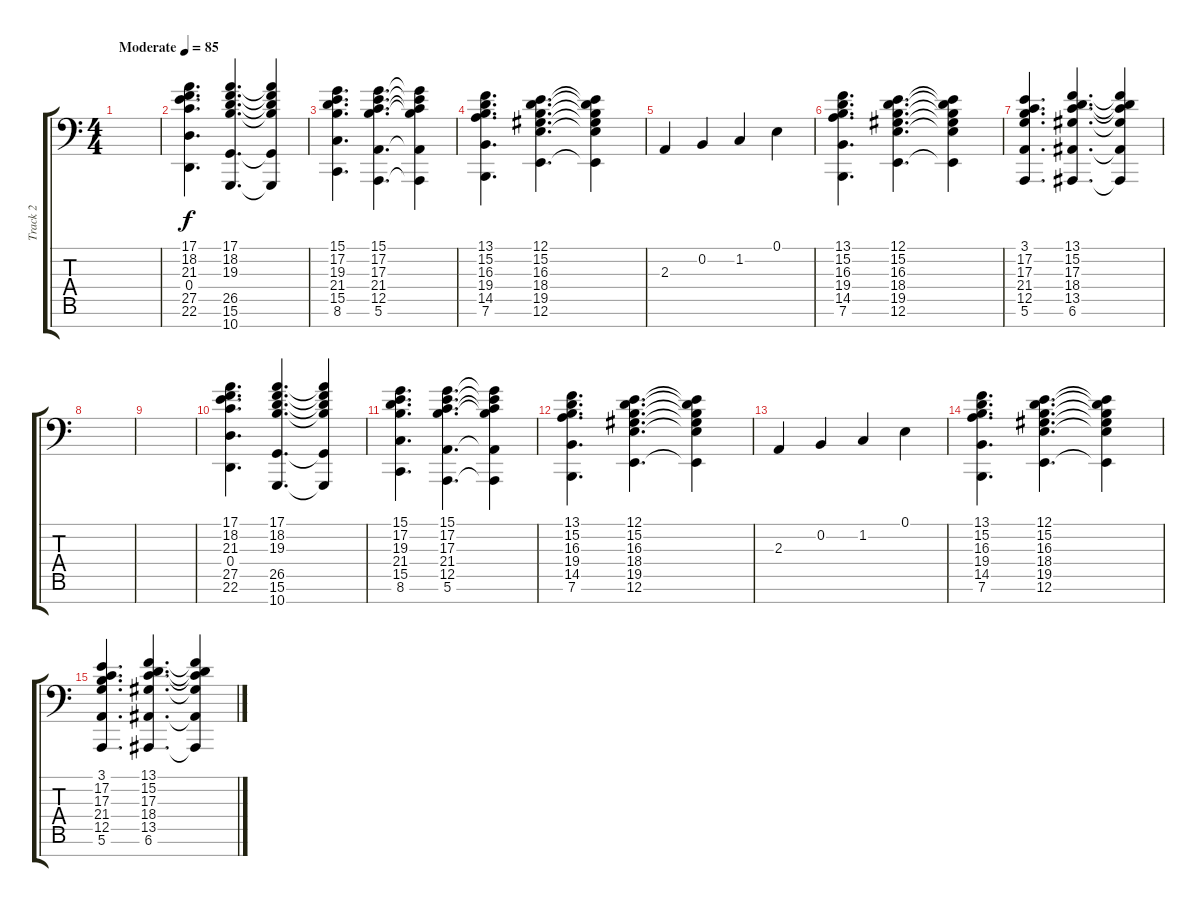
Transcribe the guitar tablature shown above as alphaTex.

\track ("Track 2" "Track 2") {instrument acousticgrandpiano}
\staff {score tabs}
\tuning (E3 B2 G2 D2 A1 E1 A0) {hide}
\ts (4 4)
\tempo (85 "Moderate")
\clef f4
\ks c
|
(17.1 18.2 21.3 0.4 27.5 22.6).4{d} (17.1 18.2 19.3 26.5 15.6 10.7).4{d} (17.1{t} 18.2{t} 19.3{t} 26.5{t} 15.6{t} 10.7{t}).4 |
(15.1 17.2 19.3 21.4 15.5 8.6).4{d} (15.1 17.2 17.3 21.4 12.5 5.6).4{d} (15.1{t} 17.2{t} 17.3{t} 21.4{t} 12.5{t} 5.6{t}).4 |
(13.1 15.2 16.3 19.4 14.5 7.6).4{d} (12.1 15.2 16.3 18.4 19.5 12.6).4{d} (12.1{t} 15.2{t} 16.3{t} 18.4{t} 19.5{t} 12.6{t}).4 |
2.3.4 0.2.4 1.2.4 0.1.4 |
(13.1 15.2 16.3 19.4 14.5 7.6).4{d} (12.1 15.2 16.3 18.4 19.5 12.6).4{d} (12.1{t} 15.2{t} 16.3{t} 18.4{t} 19.5{t} 12.6{t}).4 |
(3.1 17.2 17.3 21.4 12.5 5.6).4{d} (13.1 15.2 17.3 18.4 13.5 6.6).4{d} (13.1{t} 15.2{t} 17.3{t} 18.4{t} 13.5{t} 6.6{t}).4 |
|
|
(17.1 18.2 21.3 0.4 27.5 22.6).4{d} (17.1 18.2 19.3 26.5 15.6 10.7).4{d} (17.1{t} 18.2{t} 19.3{t} 26.5{t} 15.6{t} 10.7{t}).4 |
(15.1 17.2 19.3 21.4 15.5 8.6).4{d} (15.1 17.2 17.3 21.4 12.5 5.6).4{d} (15.1{t} 17.2{t} 17.3{t} 21.4{t} 12.5{t} 5.6{t}).4 |
(13.1 15.2 16.3 19.4 14.5 7.6).4{d} (12.1 15.2 16.3 18.4 19.5 12.6).4{d} (12.1{t} 15.2{t} 16.3{t} 18.4{t} 19.5{t} 12.6{t}).4 |
2.3.4 0.2.4 1.2.4 0.1.4 |
(13.1 15.2 16.3 19.4 14.5 7.6).4{d} (12.1 15.2 16.3 18.4 19.5 12.6).4{d} (12.1{t} 15.2{t} 16.3{t} 18.4{t} 19.5{t} 12.6{t}).4 |
(3.1 17.2 17.3 21.4 12.5 5.6).4{d} (13.1 15.2 17.3 18.4 13.5 6.6).4{d} (13.1{t} 15.2{t} 17.3{t} 18.4{t} 13.5{t} 6.6{t}).4
